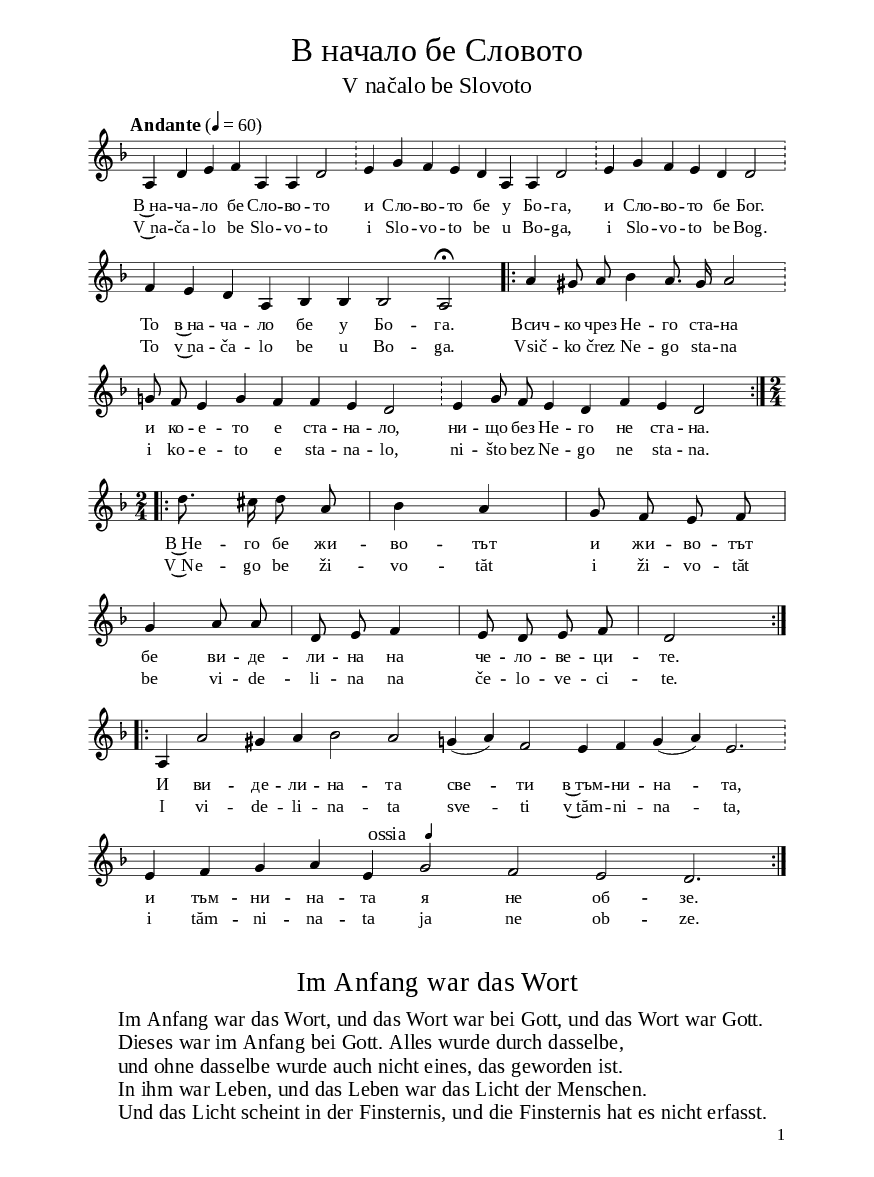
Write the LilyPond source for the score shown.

\version "2.24.4"

% include paper part and global functions
\include "include/globals.ily"

\bookpart {
  \label #'ref094
  \tocItem \markup "В начало бе Словото – V načalo be Slovoto"
  \paper {
    print-all-headers = ##t
    print-page-number = ##t
    print-first-page-number = ##t

    % put page numbers on the bottom
    oddHeaderMarkup = \markup ""
    evenHeaderMarkup = \markup ""
    oddFooterMarkup = \markup
    \fill-line {
      ""
      \if \should-print-page-number \fromproperty #'page:page-number-string
    }
    evenFooterMarkup = \markup
    \fill-line {
      \if \should-print-page-number \fromproperty #'page:page-number-string
      ""
    }

    left-margin = 1.5\cm
    right-margin = 1.5\cm
    top-margin = 1.2\cm
    bottom-margin = 1.0\cm
    ragged-bottom = ##t % do not spread the staves to fill the whole vertical space

    % change distance between staves
    system-system-spacing =
    #'((basic-distance . 16)
       (minimum-distance . 8)
       (padding . 2)
       (stretchability . 12))
  }

  \header {
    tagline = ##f
  }
  \score {
    \include "include/score-layout.ily"


    \new Voice \absolute  {
      \clef treble
      \key d \minor
      \tempoFunc "Andante" 4 "60"
      \omit Score.TimeSignature
      \cadenzaOn % allows custom bar lines
      \autoBeamOff

      a4 d'4 e' f' a4 a d'2 \bar "!" e'4  g'4 f' e' d'

      a4 a d'2 \bar "!" e'4 g'4 f' e' d' d'2 \bar "!" \break   f'4 e' d' a bes bes  bes2 a \fermata \bar ".|:"

      a'4  gis'8 a' bes'4 a'8. gis'16 a'2 \bar "!" \break g'8 f'

      e'4 g' f' f' e' d'2 \bar "!"  e'4 g'8 f' e'4 d' f'4 e' d'2 \bar ":|.|:" \break

      \cadenzaOff
      \undo \omit Score.TimeSignature

      \time 2/4 d''8. cis''16 d''8 a' bes'4  a' g'8 f' e' f' \break g'4 a'8 a'

      d'8 e' f'4 e'8 d' e' f' d'2 \bar ":|.|:"  \break
      \cadenzaOn
      \undo \omit Score.TimeSignature

      a4 a'2 gis'4 a' bes'2 a'  g'4 ( a' ) f'2 e'4 f'  g'4 ( a' ) e'2. \bar "!" \break

      e'4  f'4 g'   a'   \tempo \markup {
        % make tempo note smaller
        \concat {
          \normal-text { " ossia    "  }
          \fontsize #-4 \general-align #Y #DOWN \note {4} #0.8
          \normal-text { "             "  }

        }
      }
      e' g'2  f'2 e' d'2. \bar ":|."
    }

    \addlyrics {
      В~на -- ча --
      ло бе Сло -- во -- то и Сло -- во -- то бе у
      Бо -- га, и Сло -- во -- то бе Бог. То в~на --
      ча -- ло бе у Бо -- га. Всич -- ко чрез Не --
      го ста -- на и ко -- е -- то е ста -- на --
      ло, ни -- що без Не -- го не ста -- на. В~Не --
      го бе жи -- во -- тът и жи -- во -- тът бе ви
      -- де -- ли -- на на че -- ло -- ве -- ци -- те.
      И ви -- де -- ли -- на -- та све -- ти в~тъм
      -- ни -- на -- та, и тъм -- ни -- на -- та я не
      об -- зе. И зе.

    }

    \addlyrics {
      V~na -- ča --
      lo be Slo -- vo -- to i Slo -- vo -- to be u
      Bo -- ga, i Slo -- vo -- to be Bog. To v~na --
      ča -- lo be u Bo -- ga. Vsič -- ko črez Ne --
      go sta -- na i ko -- e -- to e sta -- na --
      lo, ni -- što bez Ne -- go ne sta -- na. V~Ne --
      go be ži -- vo -- tăt i ži -- vo -- tăt be vi
      -- de -- li -- na na če -- lo -- ve -- ci -- te.
      I vi -- de -- li -- na -- ta sve -- ti v~tăm
      -- ni -- na -- ta, i tăm -- ni -- na -- ta ja ne
      ob -- ze. I ze.

    }


    \header {
      title = \titleFunc "В начало бе Словото" "V načalo be Slovoto"
    }

    \midi{}

  } % score

  \markup \empty-two

  % include foreign translation(s) of the song
  \version "2.18.2"

\markup \fill-line { \fontsize #deTitleFontSize "Im Anfang war das Wort" }
\markup \null
\markup \null

\markup \abs-fontsize #10 {
    \fill-line {
  \override #`(baseline-skip . ,deCoupletBaselineSkip)
  \column {

    \line { " " Im Anfang war das Wort, und das Wort war bei Gott, und das Wort war Gott.}

    \line { " "Dieses war im Anfang bei Gott. Alles wurde durch dasselbe,}
   

    \line { " " und ohne dasselbe wurde auch nicht eines, das geworden ist.}
   

    \line { " "In ihm war Leben, und das Leben war das Licht der Menschen.}
   

    \line { " "Und das Licht scheint in der Finsternis, und die Finsternis hat es nicht erfasst.}

  }
  }


}


} % bookpart
